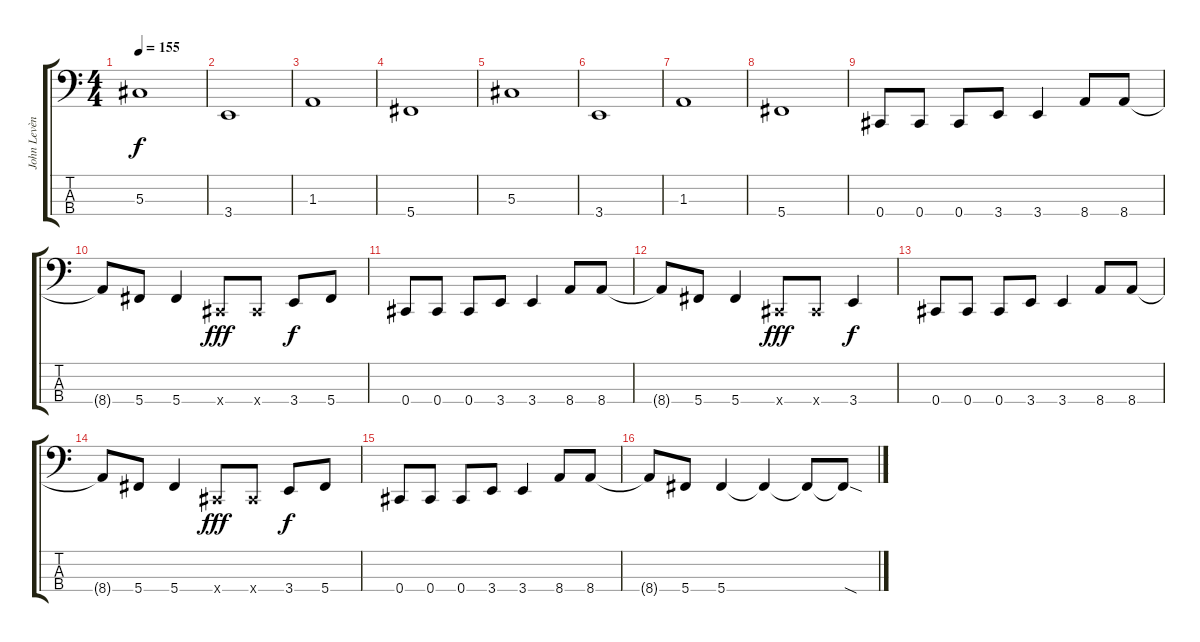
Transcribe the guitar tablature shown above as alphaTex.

\track ("John Levèn" "John Levèn") {instrument synthbass1}
\staff {score tabs}
\tuning (Gb2 Db2 Ab1 Db1) {hide}
\ts (4 4)
\tempo 155
\clef f4
\ks c
5.3.1{dy f instrument synthbass1} |
3.4.1 |
1.3.1 |
5.4.1 |
5.3.1 |
3.4.1 |
1.3.1 |
5.4.1 |
0.4.8 0.4.8 0.4.8 3.4.8 3.4.4 8.4.8 8.4.8 |
8.4{t}.8 5.4.8 5.4.4 0.4{x}.8{dy fff} 0.4{x}.8 3.4.8{dy f} 5.4.8 |
0.4.8 0.4.8 0.4.8 3.4.8 3.4.4 8.4.8 8.4.8 |
8.4{t}.8 5.4.8 5.4.4 0.4{x}.8{dy fff} 0.4{x}.8 3.4.4{dy f} |
0.4.8 0.4.8 0.4.8 3.4.8 3.4.4 8.4.8 8.4.8 |
8.4{t}.8 5.4.8 5.4.4 0.4{x}.8{dy fff} 0.4{x}.8 3.4.8{dy f} 5.4.8 |
0.4.8 0.4.8 0.4.8 3.4.8 3.4.4 8.4.8 8.4.8 |
8.4{t}.8 5.4.8 5.4.4 5.4{t}.4 5.4{t}.8 5.4{sod t}.8
